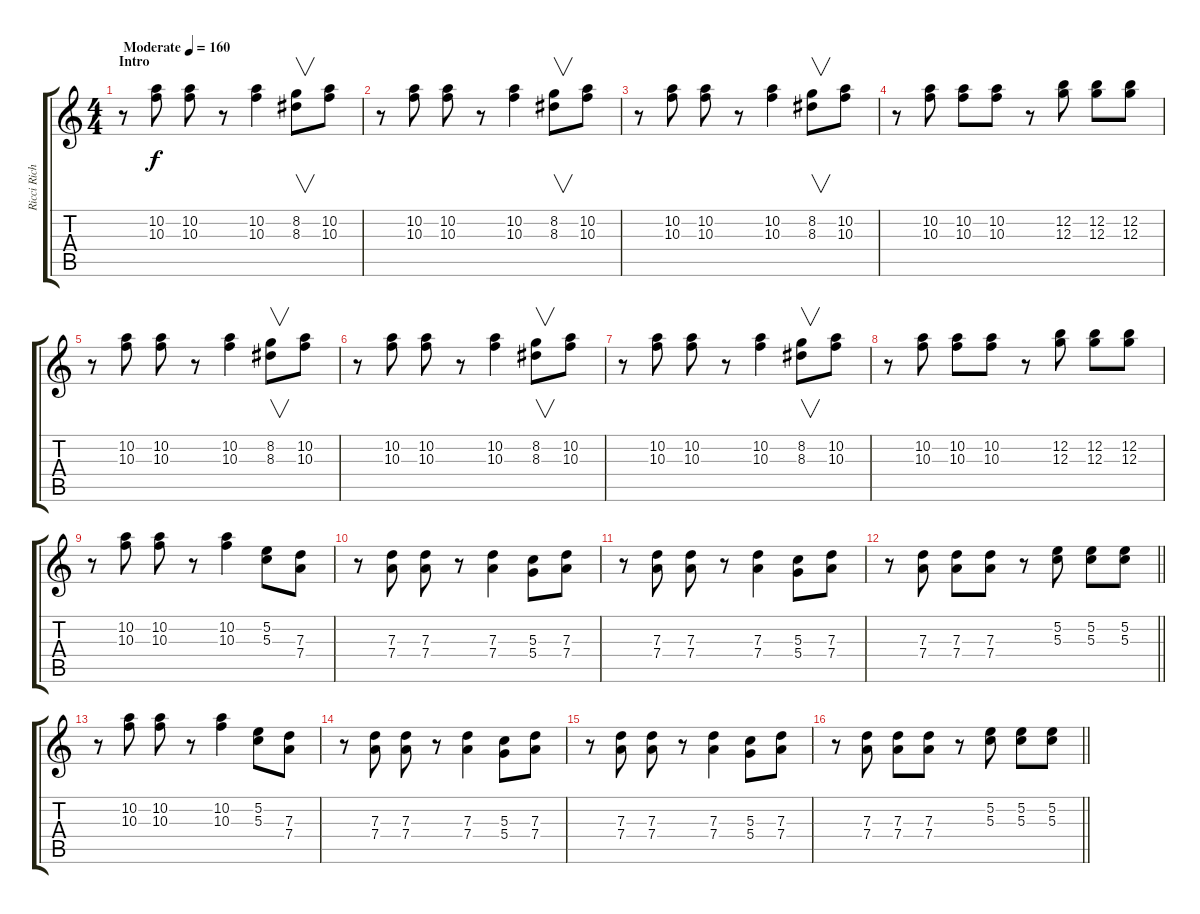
\track ("Ricci Richardson" "Ricci Rich") {instrument distortionguitar}
\staff {score tabs}
\tuning (E4 B3 G3 D3 A2 E2) {hide}
\ts (4 4)
\section ("" "Intro")
\tempo (160 "Moderate")
\clef g2
\ks c
r.8{dy f instrument distortionguitar} (10.2 10.3).8 (10.2 10.3).8 r.8 (10.2 10.3).4 (8.2 8.3).8{v} (10.2 10.3).8 |
r.8 (10.2 10.3).8 (10.2 10.3).8 r.8 (10.2 10.3).4 (8.2 8.3).8{v} (10.2 10.3).8 |
r.8 (10.2 10.3).8 (10.2 10.3).8 r.8 (10.2 10.3).4 (8.2 8.3).8{v} (10.2 10.3).8 |
r.8 (10.2 10.3).8 (10.2 10.3).8 (10.2 10.3).8 r.8 (12.2 12.3).8 (12.2 12.3).8 (12.2 12.3).8 |
r.8 (10.2 10.3).8 (10.2 10.3).8 r.8 (10.2 10.3).4 (8.2 8.3).8{v} (10.2 10.3).8 |
r.8 (10.2 10.3).8 (10.2 10.3).8 r.8 (10.2 10.3).4 (8.2 8.3).8{v} (10.2 10.3).8 |
r.8 (10.2 10.3).8 (10.2 10.3).8 r.8 (10.2 10.3).4 (8.2 8.3).8{v} (10.2 10.3).8 |
r.8 (10.2 10.3).8 (10.2 10.3).8 (10.2 10.3).8 r.8 (12.2 12.3).8 (12.2 12.3).8 (12.2 12.3).8 |
r.8 (10.2 10.3).8 (10.2 10.3).8 r.8 (10.2 10.3).4 (5.2 5.3).8 (7.3 7.4).8 |
r.8 (7.3 7.4).8 (7.3 7.4).8 r.8 (7.3 7.4).4 (5.3 5.4).8 (7.3 7.4).8 |
r.8 (7.3 7.4).8 (7.3 7.4).8 r.8 (7.3 7.4).4 (5.3 5.4).8 (7.3 7.4).8 |
\barLineRight lightlight
r.8 (7.3 7.4).8 (7.3 7.4).8 (7.3 7.4).8 r.8 (5.2 5.3).8 (5.2 5.3).8 (5.2 5.3).8 |
r.8 (10.2 10.3).8 (10.2 10.3).8 r.8 (10.2 10.3).4 (5.2 5.3).8 (7.3 7.4).8 |
r.8 (7.3 7.4).8 (7.3 7.4).8 r.8 (7.3 7.4).4 (5.3 5.4).8 (7.3 7.4).8 |
r.8 (7.3 7.4).8 (7.3 7.4).8 r.8 (7.3 7.4).4 (5.3 5.4).8 (7.3 7.4).8 |
\barLineRight lightlight
r.8 (7.3 7.4).8 (7.3 7.4).8 (7.3 7.4).8 r.8 (5.2 5.3).8 (5.2 5.3).8 (5.2 5.3).8
